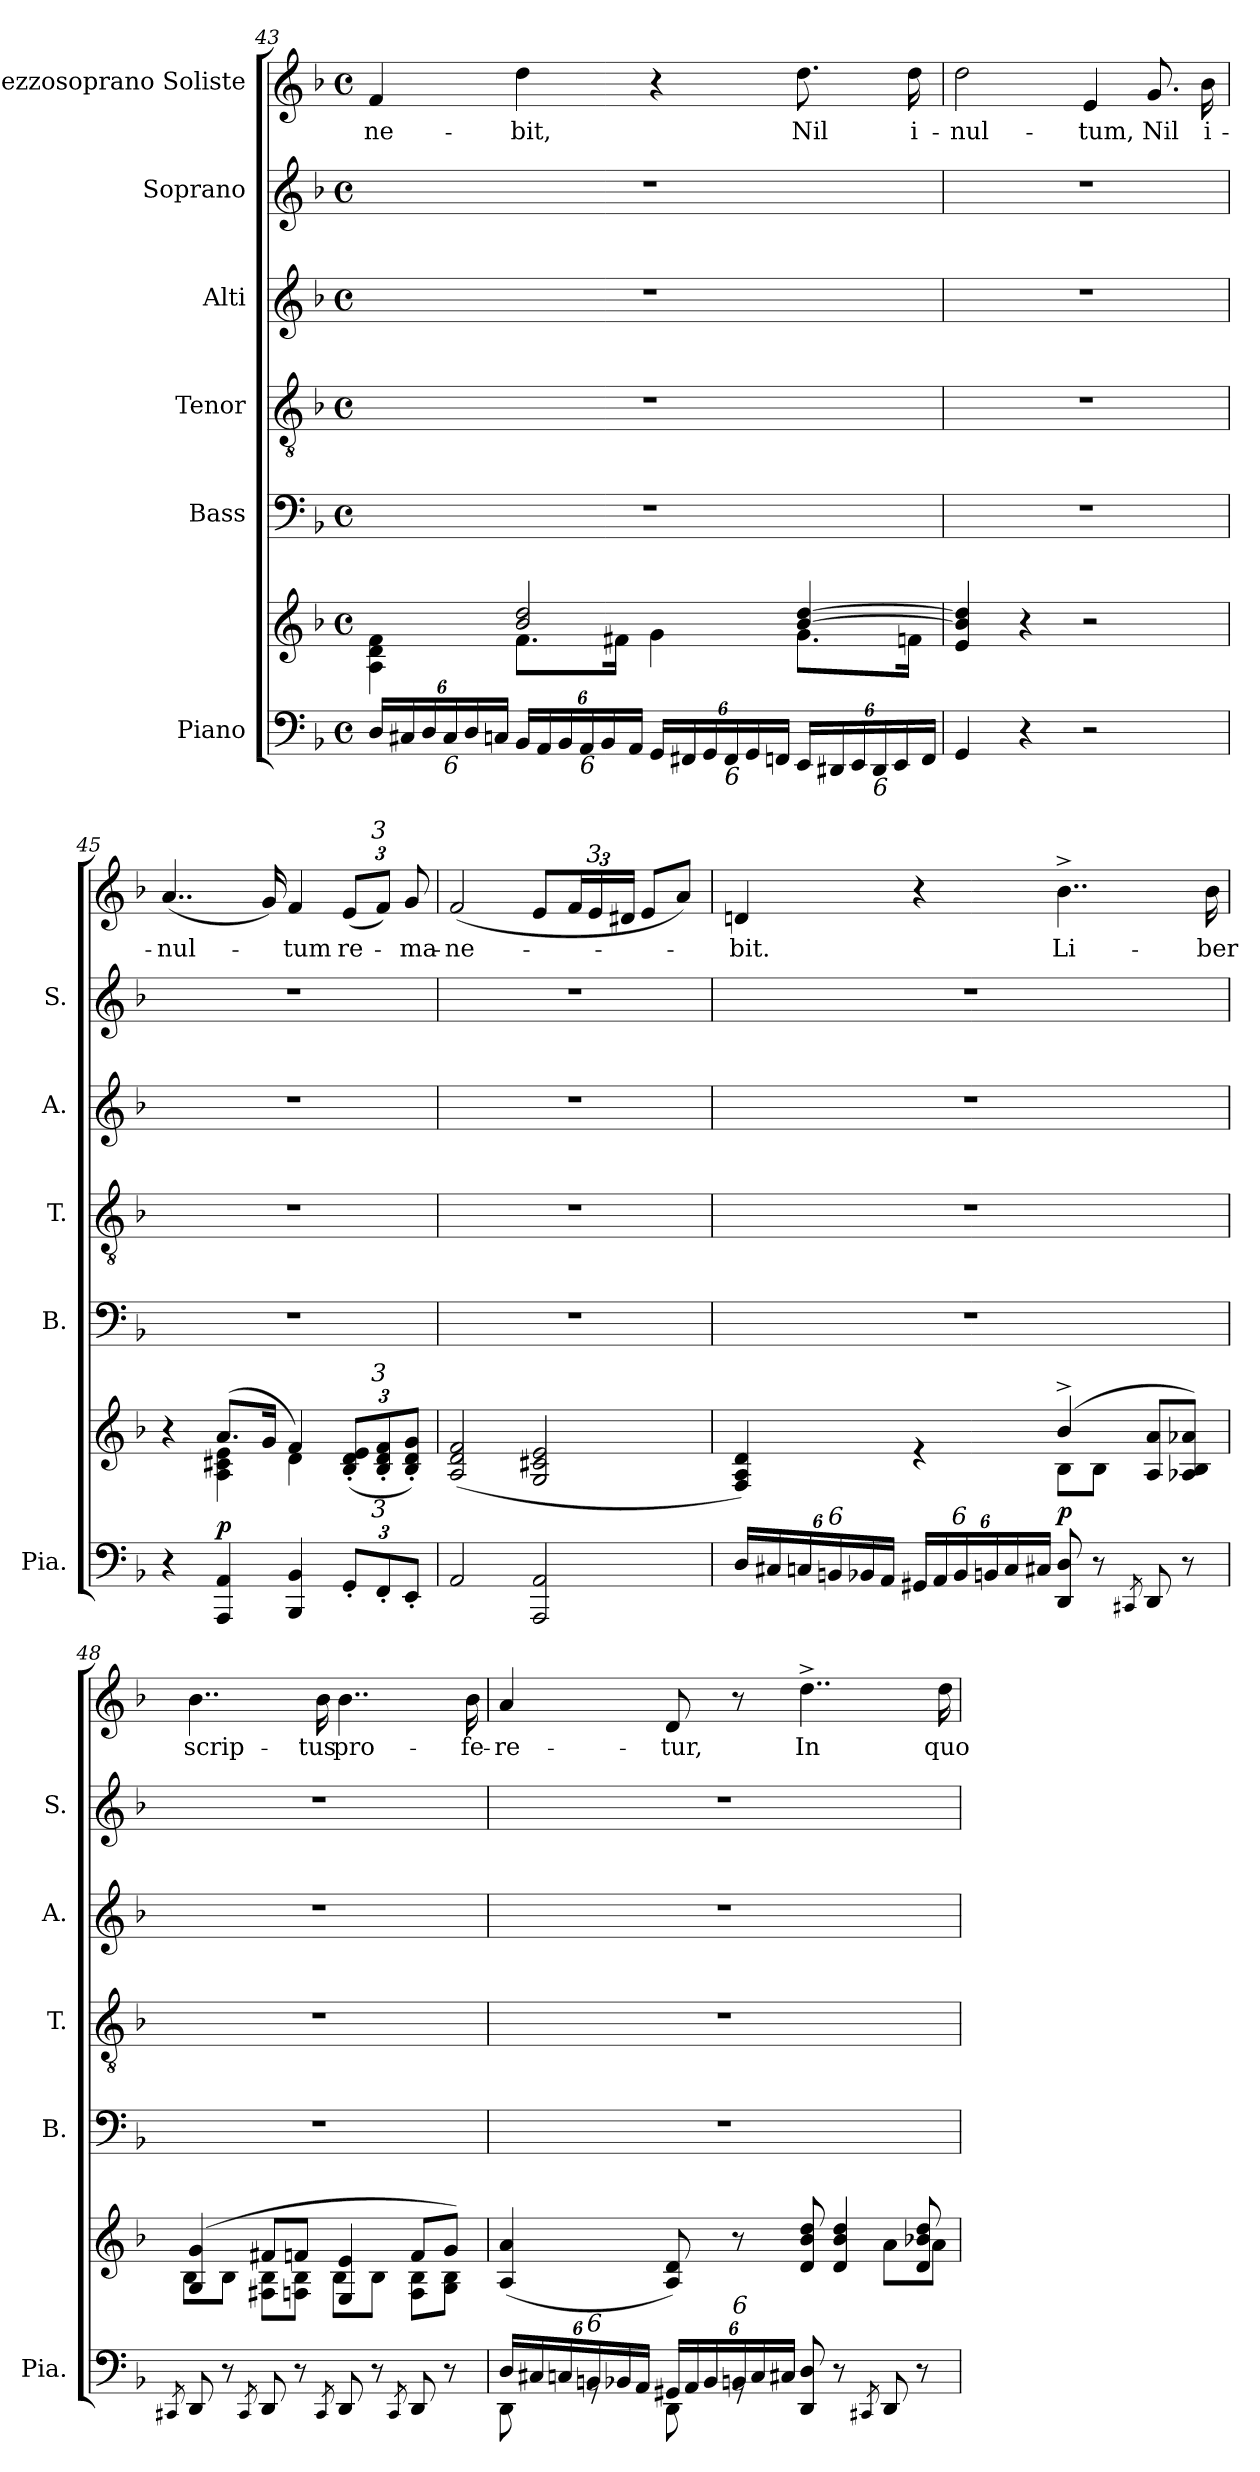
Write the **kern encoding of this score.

**kern	**kern	**dynam	**kern	**kern	**kern	**kern	**kern	**text
*part6	*part6	*part6	*part5	*part4	*part3	*part2	*part1	*part1
*staff7	*staff6	*staff6/7	*staff5	*staff4	*staff3	*staff2	*staff1	*staff1
*I"Piano	*	*	*I"Bass	*I"Tenor	*I"Alti	*I"Soprano	*I"Mezzosoprano Soliste	*
*I'Pia.	*	*	*I'B.	*I'T.	*I'A.	*I'S.	*	*
!!LO:LB:g=z
*clefF4	*clefG2	*	*clefF4	*clefGv2	*clefG2	*clefG2	*clefG2	*
*	*	*	*	*	*ITrd2c3	*	*	*
*k[b-]	*k[b-]	*	*k[b-]	*k[b-]	*k[f#c#]	*k[b-]	*k[b-]	*
*M4/4	*M4/4	*	*M4/4	*M4/4	*M4/4	*M4/4	*M4/4	*
*met(c)	*met(c)	*	*met(c)	*met(c)	*met(c)	*met(c)	*met(c)	*
*Xbrackettup	*	*	*	*	*	*	*	*
=43	=43	=43	=43	=43	=43	=43	=43	=43
*	*^	*	*	*	*	*	*	*
24D/LL	4ryy	4A\ 4d\ 4f\	.	1r	1r	1r	1r	4f/	-ne-
24C#X/	.	.	.	.	.	.	.	.	.
24D/	.	.	.	.	.	.	.	.	.
!LO:TX:b:i:t=6	!	!	!	!	!	!	!	!	!
24C#/	.	.	.	.	.	.	.	.	.
24D/	.	.	.	.	.	.	.	.	.
24Cn/JJ	.	.	.	.	.	.	.	.	.
24BB-/LL	2b-/ 2dd/	8.f\L	.	.	.	.	.	4dd\	-bit,
24AA/	.	.	.	.	.	.	.	.	.
24BB-/	.	.	.	.	.	.	.	.	.
!LO:TX:b:i:t=6	!	!	!	!	!	!	!	!	!
24AA/	.	.	.	.	.	.	.	.	.
24BB-/	.	.	.	.	.	.	.	.	.
.	.	16f#X\Jk	.	.	.	.	.	.	.
24AA/JJ	.	.	.	.	.	.	.	.	.
24GG/LL	.	4g\	.	.	.	.	.	4r	.
24FF#X/	.	.	.	.	.	.	.	.	.
24GG/	.	.	.	.	.	.	.	.	.
!LO:TX:b:i:t=6	!	!	!	!	!	!	!	!	!
24FF#/	.	.	.	.	.	.	.	.	.
24GG/	.	.	.	.	.	.	.	.	.
24FFn/JJ	.	.	.	.	.	.	.	.	.
24EE/LL	[4b-/ [4dd/	8.g\L	.	.	.	.	.	8.dd\	Nil
24DD#X/	.	.	.	.	.	.	.	.	.
24EE/	.	.	.	.	.	.	.	.	.
!LO:TX:b:i:t=6	!	!	!	!	!	!	!	!	!
24DD#/	.	.	.	.	.	.	.	.	.
24EE/	.	.	.	.	.	.	.	.	.
.	.	16fn\Jk	.	.	.	.	.	16dd\	i-
24FF/JJ	.	.	.	.	.	.	.	.	.
*	*v	*v	*	*	*	*	*	*	*
=44	=44	=44	=44	=44	=44	=44	=44	=44
4GG/	4e/ 4b-/] 4dd/]	.	1r	1r	1r	1r	2dd\	-nul-
4r	4r	.	.	.	.	.	.	.
2r	2r	.	.	.	.	.	4e/	-tum,
.	.	.	.	.	.	.	8.g/	Nil
.	.	.	.	.	.	.	16b-\	i-
=45	=45	=45	=45	=45	=45	=45	=45	=45
*	*^	*	*	*	*	*	*	*
4r	4r	4ryy	.	1r	1r	1r	1r	(>4..a/	-nul-
!	!	!	!LO:DY:a=2	!	!	!	!	!	!
4AAA/ 4AA/	(8.a/L	4A\ 4c#X\ 4e\	p	.	.	.	.	.	.
.	16g/Jk	.	.	.	.	.	.	16g/)	.
4BBB-/ 4BB-/	4f/)	4d\	.	.	.	.	.	4f/	-tum
*	*Xbrackettup	*	*	*	*	*	*	*Xbrackettup	*
12GG'/L	(12B-/' 12d/' 12e/'L	4ryy	.	.	.	.	.	(12e/L	re-
!	!	!	!	!	!	!	!	!LO:TX:a:i:t=3	!
!	!LO:TX:a:i:t=3	!	!	!	!	!	!	!	!
!LO:TX:a:i:t=3	!	!	!	!	!	!	!	!	!
12FF'/	12B-/' 12d/' 12f/'	.	.	.	.	.	.	12f/J)	.
12EE'/J	12B-/' 12d/' 12g/'J)	.	.	.	.	.	.	12g/	-ma-
*	*v	*v	*	*	*	*	*	*	*
!!LO:LB:g=z
=46	=46	=46	=46	=46	=46	=46	=46	=46
2AA/	(>2A/ 2d/ 2f/	.	1r	1r	1r	1r	(>2f/	-ne-
2AAA/ 2AA/	2G/ 2c#X/ 2e/	.	.	.	.	.	8e/L	.
.	.	.	.	.	.	.	24f/L	.
!	!	!	!	!	!	!	!LO:TX:a:i:t=3	!
.	.	.	.	.	.	.	24e/	.
.	.	.	.	.	.	.	24d#X/JJ	.
.	.	.	.	.	.	.	8e/L	.
.	.	.	.	.	.	.	8a/J)	.
=47	=47	=47	=47	=47	=47	=47	=47	=47
*	*^	*	*	*	*	*	*	*
24D/LL	4F/ 4A/ 4d/)	2ryy	.	1r	1r	1r	1r	4dn/	-bit.
24C#X/	.	.	.	.	.	.	.	.	.
24Cn/	.	.	.	.	.	.	.	.	.
!LO:TX:a:i:t=6	!	!	!	!	!	!	!	!	!
24BBn/	.	.	.	.	.	.	.	.	.
24BB-X/	.	.	.	.	.	.	.	.	.
24AA/JJ	.	.	.	.	.	.	.	.	.
24GG#X/LL	4re	.	.	.	.	.	.	4r	.
24AA/	.	.	.	.	.	.	.	.	.
!LO:TX:a:i:t=6	!	!	!	!	!	!	!	!	!
24BB-/	.	.	.	.	.	.	.	.	.
24BBn/	.	.	.	.	.	.	.	.	.
24C/	.	.	.	.	.	.	.	.	.
24C#X/JJ	.	.	.	.	.	.	.	.	.
!	!	!	!LO:DY:a=2	!	!	!	!	!	!
8DD/ 8D/	(4b-^/	8B-\L	p	.	.	.	.	4..b-^\	Li-
8r	.	8B-\J	.	.	.	.	.	.	.
8qCC#X/	.	.	.	.	.	.	.	.	.
8DD/	8A/ 8a/L	4ryy	.	.	.	.	.	.	.
8r	8A-X/ 8B-/ 8a-X/J)	.	.	.	.	.	.	.	.
.	.	.	.	.	.	.	.	16b-\	-ber
=48	=48	=48	=48	=48	=48	=48	=48	=48	=48
8qCC#X/	.	.	.	.	.	.	.	.	.
8DD/	(4G/ 4g/	8B-\L	.	1r	1r	1r	1r	4..b-\	scrip-
8r	.	8B-\J	.	.	.	.	.	.	.
8qCC#/	.	.	.	.	.	.	.	.	.
8DD/	8f#X/L	8F#X\ 8B-\L	.	.	.	.	.	.	.
8r	8fn/J	8Fn\ 8B-\J	.	.	.	.	.	.	.
.	.	.	.	.	.	.	.	16b-\	-tus
8qCC#/	.	.	.	.	.	.	.	.	.
8DD/	4E/ 4e/	8B-\L	.	.	.	.	.	4..b-\	pro-
8r	.	8B-\J	.	.	.	.	.	.	.
8qCC#/	.	.	.	.	.	.	.	.	.
8DD/	8f/L	8F\ 8B-\L	.	.	.	.	.	.	.
8r	8g/J)	8G\ 8B-\J	.	.	.	.	.	.	.
.	.	.	.	.	.	.	.	16b-\	-fe-
!!LO:LB:g=z
=49	=49	=49	=49	=49	=49	=49	=49	=49	=49
*^	*	*	*	*	*	*	*	*	*
24D/LL	8DD\	(4A/ 4a/	2.ryy	.	1r	1r	1r	1r	4a/	-re-
24C#X/	.	.	.	.	.	.	.	.	.	.
24Cn/	.	.	.	.	.	.	.	.	.	.
!LO:TX:a:i:t=6	!	!	!	!	!	!	!	!	!	!
24BBn/	8rGG	.	.	.	.	.	.	.	.	.
24BB-X/	.	.	.	.	.	.	.	.	.	.
24AA/JJ	.	.	.	.	.	.	.	.	.	.
24GG#X/LL	8DD\	8A/ 8d/)	.	.	.	.	.	.	8d/	-tur,
24AA/	.	.	.	.	.	.	.	.	.	.
24BB-/	.	.	.	.	.	.	.	.	.	.
!LO:TX:a:i:t=6	!	!	!	!	!	!	!	!	!	!
24BBn/	8rGG	8r	.	.	.	.	.	.	8r	.
24C/	.	.	.	.	.	.	.	.	.	.
24C#X/JJ	.	.	.	.	.	.	.	.	.	.
8DD/ 8D/	2ryy	8d/ 8b-/ 8dd/	.	.	.	.	.	.	4..dd^\	In
8r	.	4d/ 4b-/ 4dd/	.	.	.	.	.	.	.	.
8qCC#X/	.	.	.	.	.	.	.	.	.	.
8DD/	.	.	8a\L	.	.	.	.	.	.	.
8r	.	8d/ 8b-X/ 8dd/	8a\J	.	.	.	.	.	.	.
.	.	.	.	.	.	.	.	.	16dd\	quo
*v	*v	*	*	*	*	*	*	*	*	*
*	*v	*v	*	*	*	*	*	*	*
=	=	=	=	=	=	=	=	=
*-	*-	*-	*-	*-	*-	*-	*-	*-
